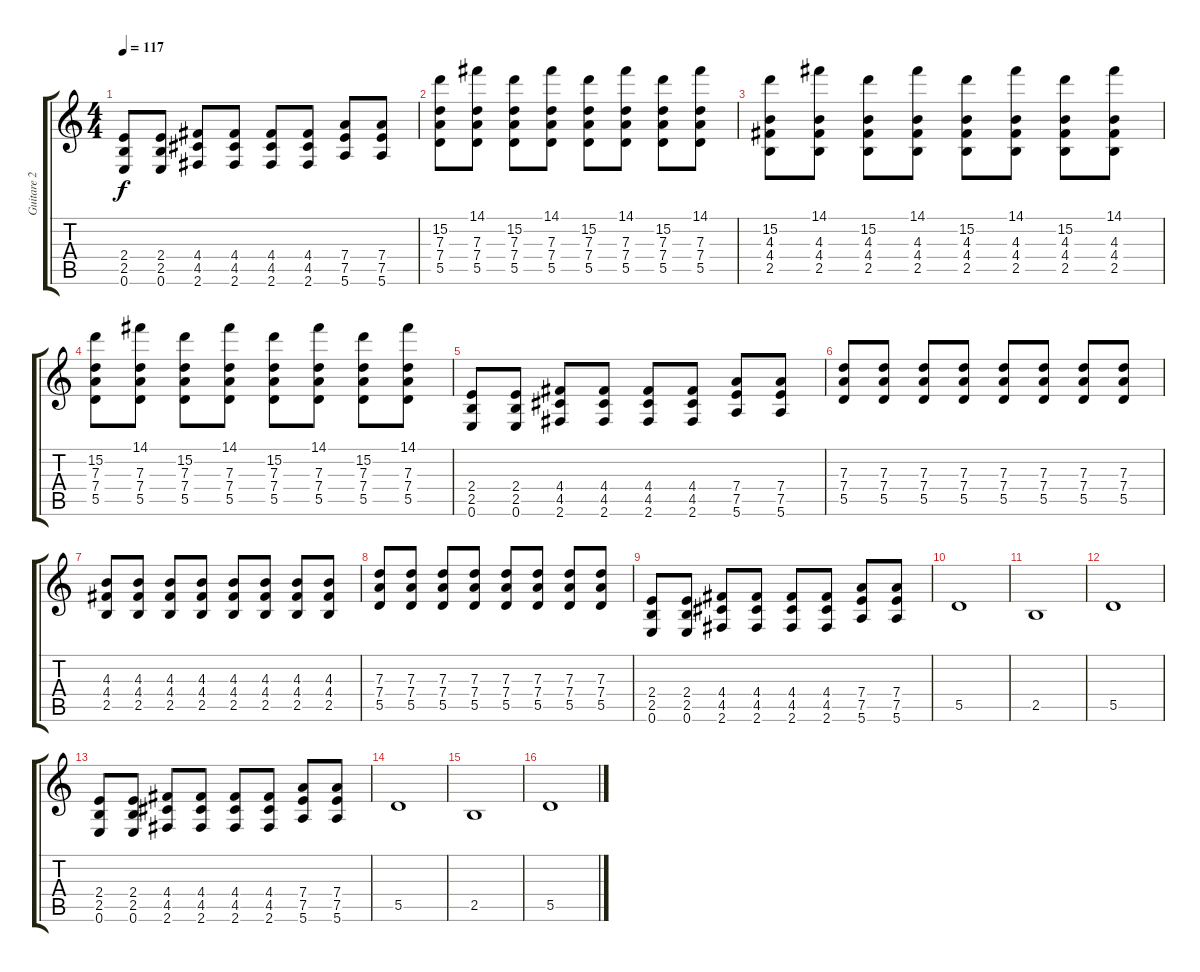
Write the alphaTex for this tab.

\track ("Guitare 2 (Violoncelle)" "Guitare 2 ") {instrument electricguitarclean}
\staff {score tabs}
\tuning (E4 B3 G3 D3 A2 E2) {hide}
\ts (4 4)
\tempo 117
\clef g2
\ks c
(2.4 2.5 0.6).8{dy f instrument electricguitarmuted} (2.4 2.5 0.6).8 (4.4 4.5 2.6).8 (4.4 4.5 2.6).8 (4.4 4.5 2.6).8 (4.4 4.5 2.6).8 (7.4 7.5 5.6).8 (7.4 7.5 5.6).8 |
(15.2 7.3 7.4 5.5).8{volume 11 instrument electricguitarmuted} (14.1 7.3 7.4 5.5).8 (15.2 7.3 7.4 5.5).8 (14.1 7.3 7.4 5.5).8 (15.2 7.3 7.4 5.5).8 (14.1 7.3 7.4 5.5).8 (15.2 7.3 7.4 5.5).8 (14.1 7.3 7.4 5.5).8 |
(15.2 4.3 4.4 2.5).8 (14.1 4.3 4.4 2.5).8 (15.2 4.3 4.4 2.5).8 (14.1 4.3 4.4 2.5).8 (15.2 4.3 4.4 2.5).8 (14.1 4.3 4.4 2.5).8 (15.2 4.3 4.4 2.5).8 (14.1 4.3 4.4 2.5).8 |
(15.2 7.3 7.4 5.5).8 (14.1 7.3 7.4 5.5).8 (15.2 7.3 7.4 5.5).8 (14.1 7.3 7.4 5.5).8 (15.2 7.3 7.4 5.5).8 (14.1 7.3 7.4 5.5).8 (15.2 7.3 7.4 5.5).8 (14.1 7.3 7.4 5.5).8 |
(2.4 2.5 0.6).8{instrument electricguitarmuted} (2.4 2.5 0.6).8 (4.4 4.5 2.6).8 (4.4 4.5 2.6).8 (4.4 4.5 2.6).8 (4.4 4.5 2.6).8 (7.4 7.5 5.6).8 (7.4 7.5 5.6).8 |
(7.3 7.4 5.5).8 (7.3 7.4 5.5).8 (7.3 7.4 5.5).8 (7.3 7.4 5.5).8 (7.3 7.4 5.5).8 (7.3 7.4 5.5).8 (7.3 7.4 5.5).8 (7.3 7.4 5.5).8 |
(4.3 4.4 2.5).8 (4.3 4.4 2.5).8 (4.3 4.4 2.5).8 (4.3 4.4 2.5).8 (4.3 4.4 2.5).8 (4.3 4.4 2.5).8 (4.3 4.4 2.5).8 (4.3 4.4 2.5).8 |
(7.3 7.4 5.5).8 (7.3 7.4 5.5).8 (7.3 7.4 5.5).8 (7.3 7.4 5.5).8 (7.3 7.4 5.5).8 (7.3 7.4 5.5).8 (7.3 7.4 5.5).8 (7.3 7.4 5.5).8 |
(2.4 2.5 0.6).8{instrument electricguitarmuted} (2.4 2.5 0.6).8 (4.4 4.5 2.6).8 (4.4 4.5 2.6).8 (4.4 4.5 2.6).8 (4.4 4.5 2.6).8 (7.4 7.5 5.6).8 (7.4 7.5 5.6).8 |
5.5.1{instrument overdrivenguitar} |
2.5.1 |
5.5.1 |
(2.4 2.5 0.6).8{instrument electricguitarmuted} (2.4 2.5 0.6).8 (4.4 4.5 2.6).8 (4.4 4.5 2.6).8 (4.4 4.5 2.6).8 (4.4 4.5 2.6).8 (7.4 7.5 5.6).8 (7.4 7.5 5.6).8 |
5.5.1{instrument overdrivenguitar} |
2.5.1 |
5.5.1
